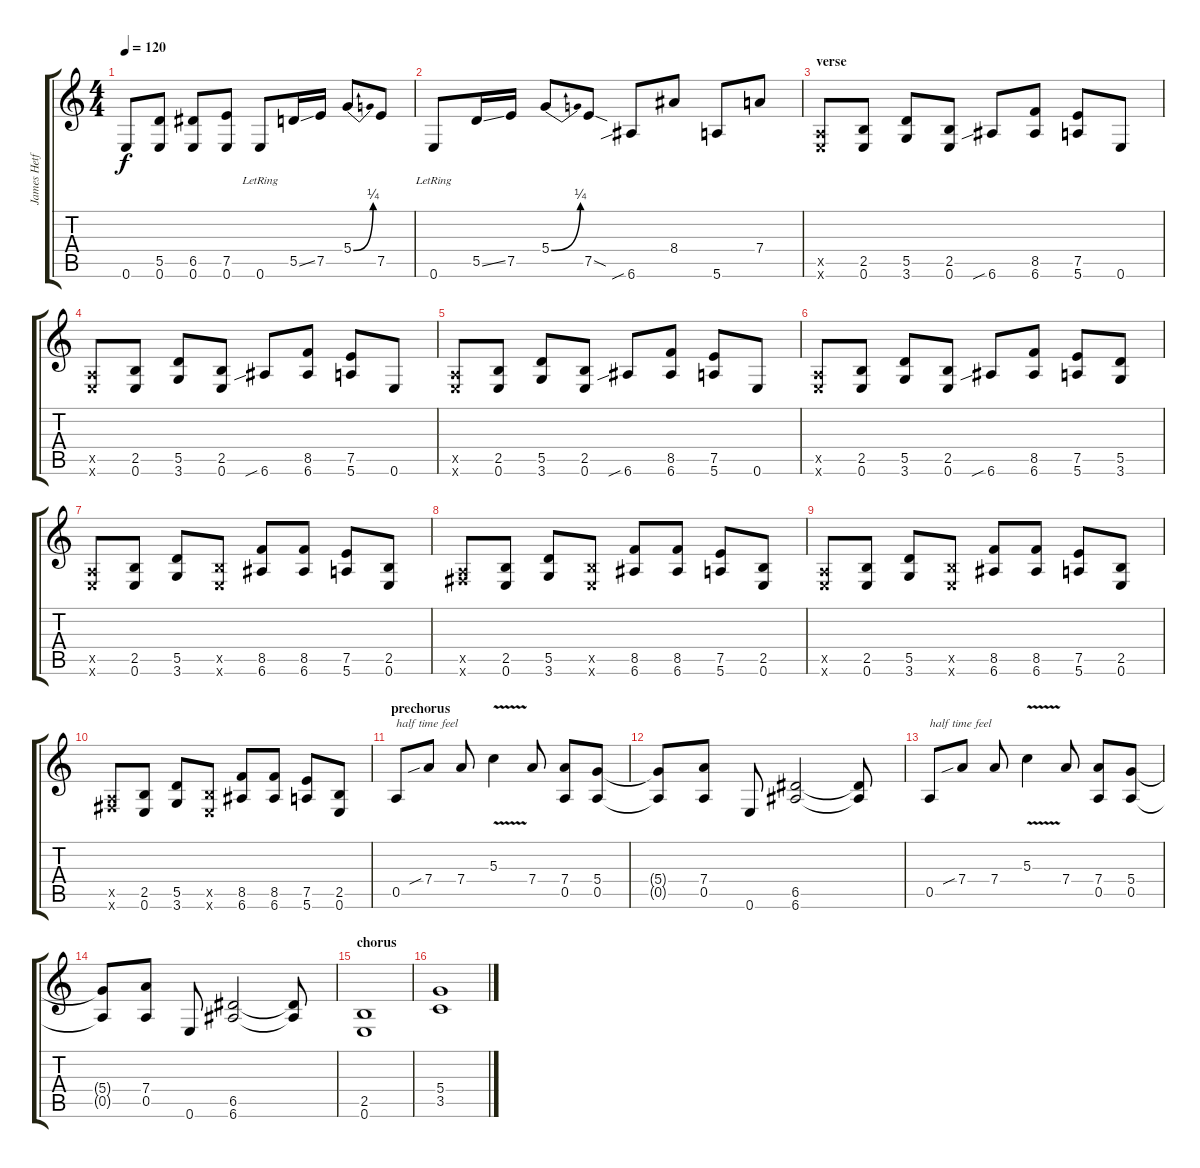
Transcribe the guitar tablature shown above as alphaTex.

\track ("James Hetfield" "James Hetf") {instrument overdrivenguitar}
\staff {score tabs}
\tuning (E4 B3 G3 D3 A2 E2) {hide}
\ts (4 4)
\tempo 120
\clef g2
\ks c
0.6.8{dy f} (5.5 0.6).8 (6.5 0.6).8 (7.5 0.6).8 0.6{lr}.8 5.5{ss}.16 7.5.16 5.4{be (bend 0 0 60 1)}.8 7.5.8 |
0.6{lr}.8 5.5{ss}.16 7.5.16 5.4{be (bend 0 0 60 1)}.8 7.5{sod}.8 6.6{sib}.8 8.4.8 5.6.8 7.4.8 |
\section ("" "verse")
(0.5{x} 0.6{x}).8 (2.5 0.6).8 (5.5 3.6).8 (2.5 0.6).8 6.6{sib}.8 (8.5 6.6).8 (7.5 5.6).8 0.6.8 |
(0.5{x} 0.6{x}).8 (2.5 0.6).8 (5.5 3.6).8 (2.5 0.6).8 6.6{sib}.8 (8.5 6.6).8 (7.5 5.6).8 0.6.8 |
(0.5{x} 0.6{x}).8 (2.5 0.6).8 (5.5 3.6).8 (2.5 0.6).8 6.6{sib}.8 (8.5 6.6).8 (7.5 5.6).8 0.6.8 |
(0.5{x} 0.6{x}).8 (2.5 0.6).8 (5.5 3.6).8 (2.5 0.6).8 6.6{sib}.8 (8.5 6.6).8 (7.5 5.6).8 (5.5 3.6).8 |
(0.5{x} 0.6{x}).8 (2.5 0.6).8 (5.5 3.6).8 (2.5{x} 0.6{x}).8 (8.5 6.6).8 (8.5 6.6).8 (7.5 5.6).8 (2.5 0.6).8 |
(0.5{x} 2.6{x}).8 (2.5 0.6).8 (5.5 3.6).8 (2.5{x} 0.6{x}).8 (8.5 6.6).8 (8.5 6.6).8 (7.5 5.6).8 (2.5 0.6).8 |
(0.5{x} 0.6{x}).8 (2.5 0.6).8 (5.5 3.6).8 (2.5{x} 0.6{x}).8 (8.5 6.6).8 (8.5 6.6).8 (7.5 5.6).8 (2.5 0.6).8 |
(0.5{x} 2.6{x}).8 (2.5 0.6).8 (5.5 3.6).8 (2.5{x} 0.6{x}).8 (8.5 6.6).8 (8.5 6.6).8 (7.5 5.6).8 (2.5 0.6).8 |
\section ("" "prechorus")
0.5.8{txt "half time feel"} 7.4{sib}.8 7.4.8 5.3{v}.4 7.4.8 (7.4 0.5).8 (5.4 0.5).8 |
(5.4{t} 0.5{t}).8 (7.4 0.5).8 0.6.8 (6.5 6.6).2 (6.5{t} 6.6{t}).8 |
0.5.8{txt "half time feel"} 7.4{sib}.8 7.4.8 5.3{v}.4 7.4.8 (7.4 0.5).8 (5.4 0.5).8 |
(5.4{t} 0.5{t}).8 (7.4 0.5).8 0.6.8 (6.5 6.6).2 (6.5{t} 6.6{t}).8 |
\section ("" "chorus")
(2.5 0.6).1 |
(5.4 3.5).1
